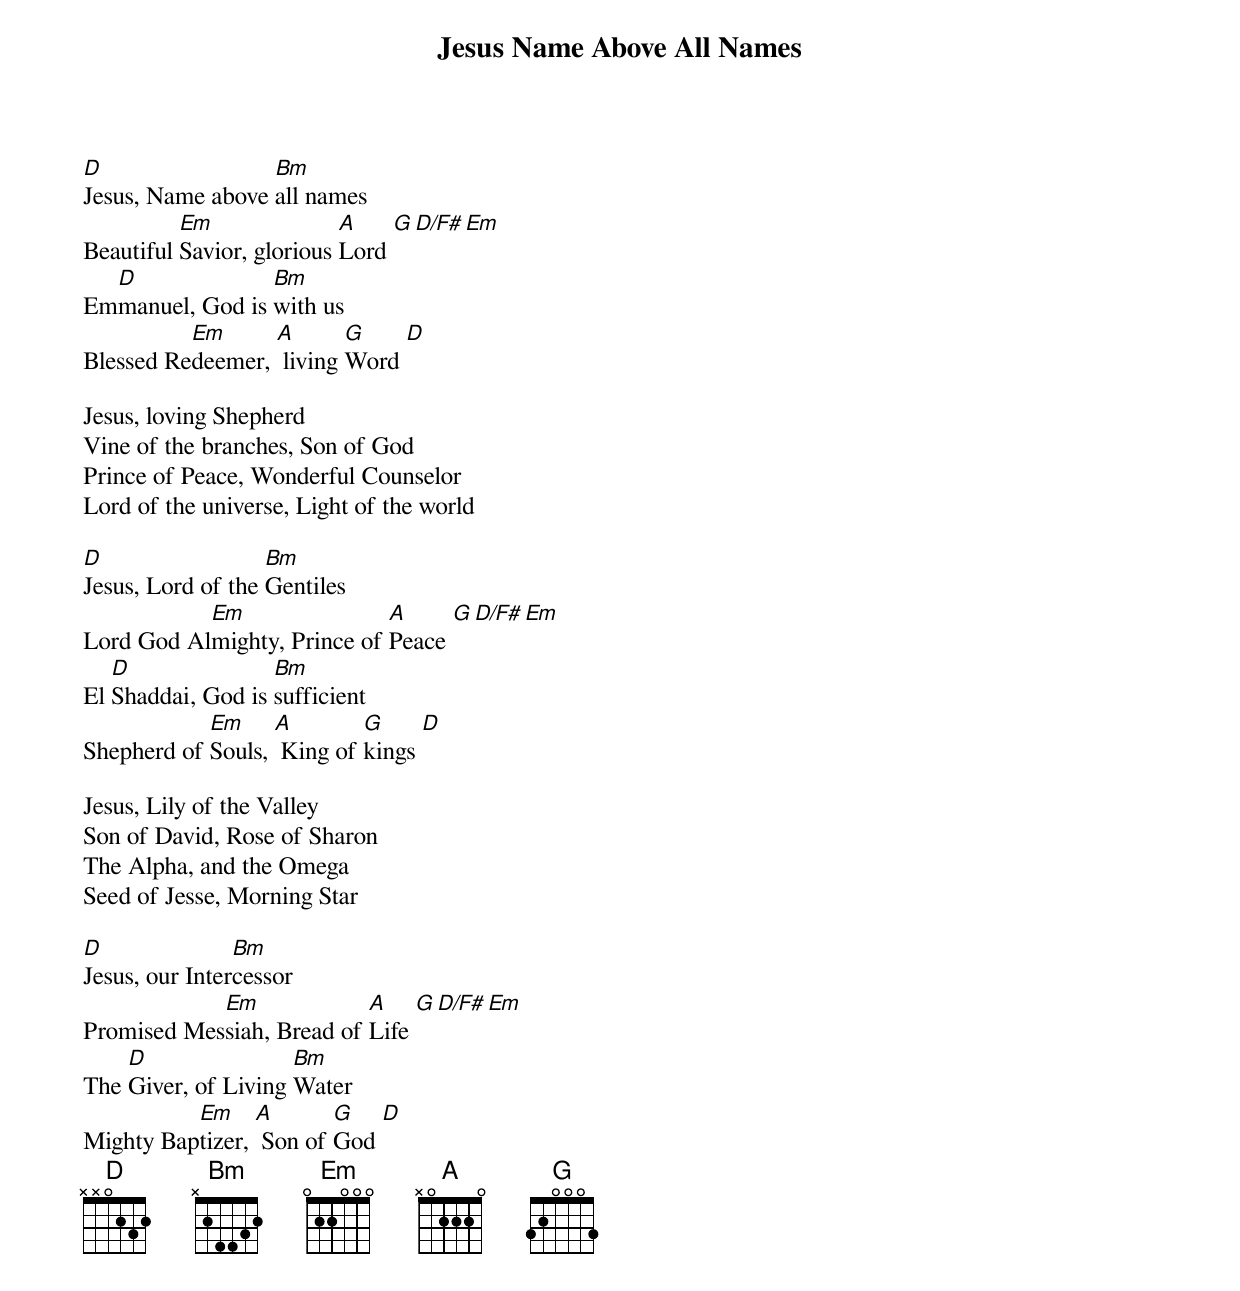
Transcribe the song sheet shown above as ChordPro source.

{title: Jesus Name Above All Names}
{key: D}
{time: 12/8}
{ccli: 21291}
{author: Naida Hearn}
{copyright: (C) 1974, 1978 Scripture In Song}

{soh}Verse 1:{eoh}
[D]Jesus, Name above [Bm]all names
Beautiful [Em]Savior, glorious [A]Lord [G][D/F#][Em]
Em[D]manuel, God is [Bm]with us
Blessed Re[Em]deemer, [A] living [G]Word [D]

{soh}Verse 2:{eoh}
Jesus, loving Shepherd
Vine of the branches, Son of God
Prince of Peace, Wonderful Counselor
Lord of the universe, Light of the world

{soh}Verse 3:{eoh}
[D]Jesus, Lord of the [Bm]Gentiles
Lord God Al[Em]mighty, Prince of [A]Peace [G][D/F#][Em]
El [D]Shaddai, God is [Bm]sufficient
Shepherd of [Em]Souls, [A] King of [G]kings [D]

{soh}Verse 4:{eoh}
Jesus, Lily of the Valley
Son of David, Rose of Sharon
The Alpha, and the Omega
Seed of Jesse, Morning Star

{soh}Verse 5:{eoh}
[D]Jesus, our Inter[Bm]cessor
Promised Mes[Em]siah, Bread of [A]Life [G][D/F#][Em]
The [D]Giver, of Living [Bm]Water
Mighty Bap[Em]tizer, [A] Son of [G]God [D]
